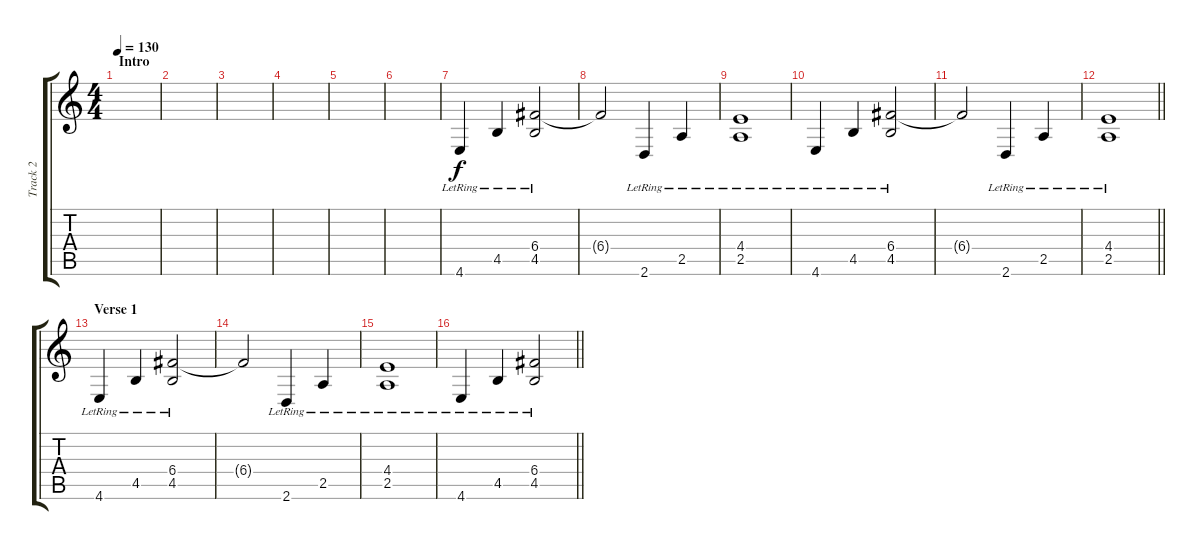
\track ("Track 2" "Track 2") {instrument acousticguitarsteel}
\staff {score tabs}
\tuning (D4 A3 F3 C3 G2 C2) {hide}
\ts (4 4)
\section ("" "Intro")
\tempo 130
\clef g2
\ks c
|
|
|
|
|
|
4.6{lr}.4 4.5{lr}.4 (6.4{lr} 4.5{lr}).2 |
6.4{t}.2 2.6{lr}.4 2.5{lr}.4 |
(4.4{lr} 2.5{lr}).1 |
4.6{lr}.4 4.5{lr}.4 (6.4{lr} 4.5{lr}).2 |
6.4{t}.2 2.6{lr}.4 2.5{lr}.4 |
\barLineRight lightlight
(4.4{lr} 2.5{lr}).1 |
\section ("" "Verse 1")
4.6{lr}.4 4.5{lr}.4 (6.4{lr} 4.5{lr}).2 |
6.4{t}.2 2.6{lr}.4 2.5{lr}.4 |
(4.4{lr} 2.5{lr}).1 |
\barLineRight lightlight
4.6{lr}.4 4.5{lr}.4 (6.4{lr} 4.5{lr}).2
